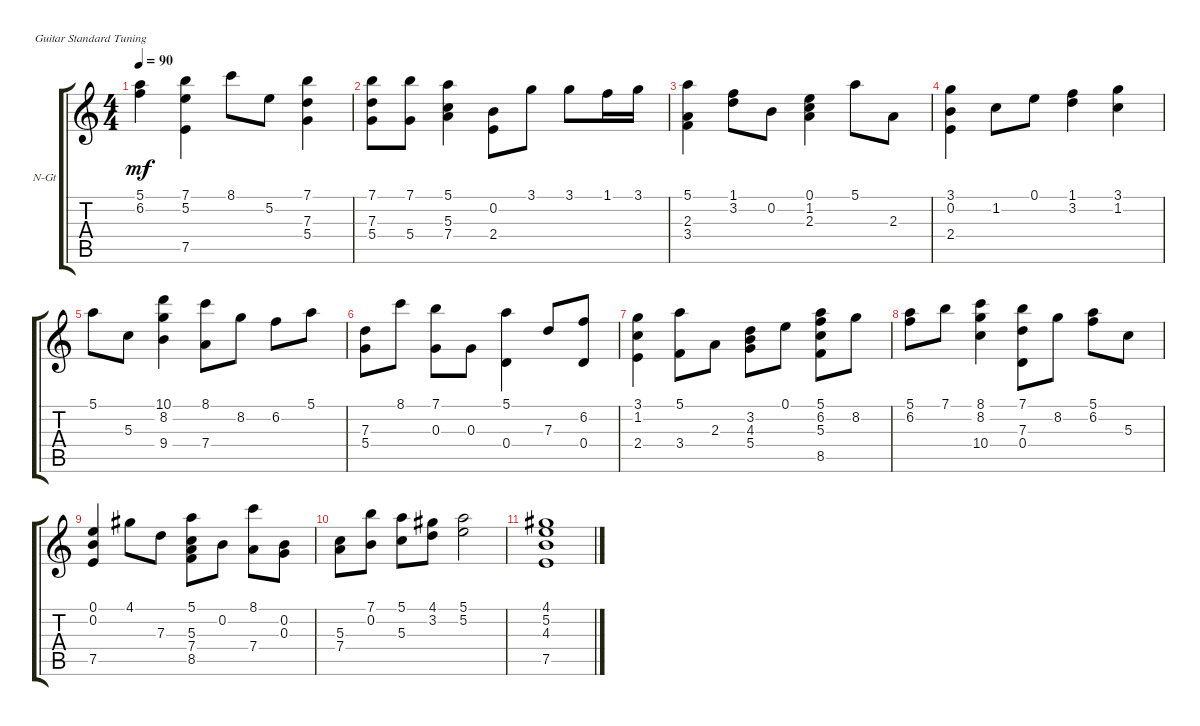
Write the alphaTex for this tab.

\defaultSystemsLayout 4
\bracketExtendMode groupsimilarinstruments
\firstSystemTrackNameOrientation horizontal
\otherSystemsTrackNameOrientation horizontal
\track ("Nylon Guitar" "N-Gt") {instrument acousticguitarnylon}
\staff {score tabs}
\tuning (E4 B3 G3 D3 A2 E2)
\ts (4 4)
\tempo 90
\clef g2
\ks c
(5.1 6.2).4{dy mf} (7.1 5.2 7.5).4 8.1.8 5.2.8 (7.1 7.3 5.4).4 |
(7.1 7.3 5.4).8 (5.4 7.1).8 (5.1 5.3 7.4).4 (2.4 0.2).8 3.1.8 3.1.8 1.1.16 3.1.16 |
(5.1 2.3 3.4).4 (1.1 3.2).8 0.2.8 (2.3 1.2 0.1).4 5.1.8 2.3.8 |
(3.1 0.2 2.4).4 1.2.8 0.1.8 (1.1 3.2).4 (1.2 3.1).4 |
5.1.8 5.3.8 (10.1 8.2 9.4).4 (8.1 7.4).8 8.2.8 6.2.8 5.1.8 |
(5.4 7.3).8 8.1.8 (7.1 0.3).8 0.3.8 (5.1 0.4).4 7.3.8 (0.4 6.2).8 |
(3.1 1.2 2.4).4 (5.1 3.4).8 2.3.8 (3.2 4.3 5.4).8 0.1.8 (5.1 6.2 5.3 8.5).8 8.2.8 |
(5.1 6.2).8 7.1.8 (8.1 8.2 10.4).4 (7.1 7.3 0.4).8 8.2.8 (5.1 6.2).8 5.3.8 |
(0.1 0.2 7.5).4 4.1.8 7.3.8 (5.3 7.4 5.1 8.5).8 0.2.8 (7.4 8.1).8 (0.3 0.2).8 |
(7.4 5.3).8 (7.1 0.2).8 (5.1 5.3).8 (4.1 3.2).8 (5.1 5.2).2 |
(4.1 5.2 4.3 7.5).1
